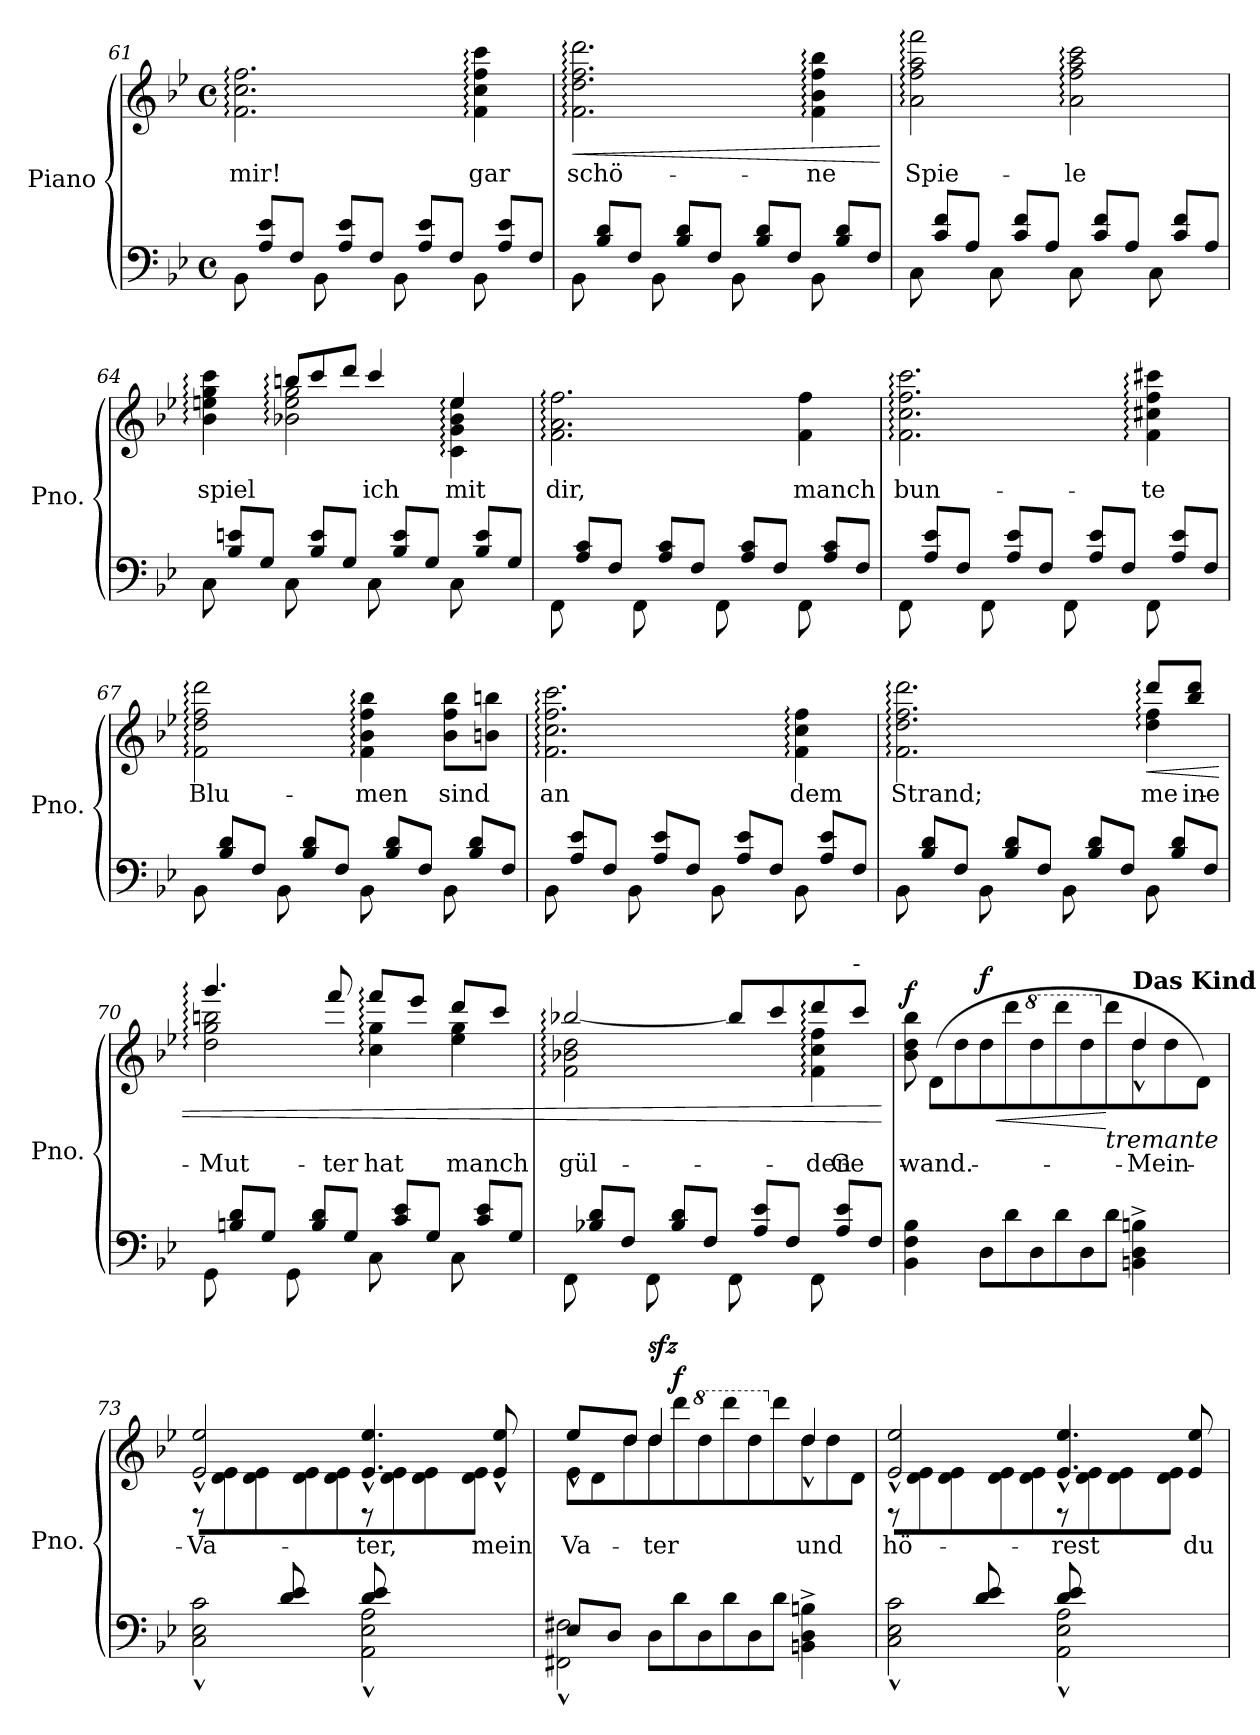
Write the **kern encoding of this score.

**kern	**kern	**text	**dynam
*part1	*part1	*part1	*part1
*staff2	*staff1	*staff1	*staff1/2
*I"Piano	*	*	*
*I'Pno.	*	*	*
*clefF4	*clefG2	*	*
*k[b-e-]	*k[b-e-]	*	*
*M4/4	*M4/4	*	*
*met(c)	*met(c)	*	*
*MM125	*MM125	*	*
*Xtuplet	*	*	*
=61	=61	=61	=61
*^	*	*	*
!	!	!	!LO:LY:a	!
12ryy	8BB-\	2.f\: 2.cc\: 2.ff\:	mir!	.
*	*	*MM140	*	*
12A/ 12e-/L	.	.	.	.
.	8ryy	.	.	.
12F/J	.	.	.	.
12ryy	8BB-\	.	.	.
12A/ 12e-/L	.	.	.	.
.	8ryy	.	.	.
12F/J	.	.	.	.
12ryy	8BB-\	.	.	.
12A/ 12e-/L	.	.	.	.
.	8ryy	.	.	.
12F/J	.	.	.	.
!	!	!	!LO:LY:a	!
12ryy	8BB-\	4f\: 4cc\: 4ff\: 4ccc\:	gar	.
12A/ 12e-/L	.	.	.	.
.	8ryy	.	.	.
12F/J	.	.	.	.
=62	=62	=62	=62	=62
!	!	!	!LO:LY:a	!LO:HP:b
12ryy	8BB-\	2.f\: 2.dd\: 2.ff\: 2.ddd\:	schö-	<
12B-/ 12d/L	.	.	.	.
.	8ryy	.	.	.
12F/J	.	.	.	.
12ryy	8BB-\	.	.	.
12B-/ 12d/L	.	.	.	.
.	8ryy	.	.	.
12F/J	.	.	.	.
12ryy	8BB-\	.	.	.
12B-/ 12d/L	.	.	.	.
.	8ryy	.	.	.
12F/J	.	.	.	.
!	!	!	!LO:LY:a	!
12ryy	8BB-\	4f\: 4b-\: 4ff\: 4bb-\:	-ne	.
12B-/ 12d/L	.	.	.	.
.	8ryy	.	.	.
12F/J	.	.	.	.
*v	*v	*	*	*
.	.	.	[
=63	=63	=63	=63
*^	*	*	*
!	!	!	!LO:LY:a	!
12ryy	8C\	2a\: 2ff\: 2aa\: 2fff\:	Spie-	.
12c/ 12f/L	.	.	.	.
.	8ryy	.	.	.
12A/J	.	.	.	.
12ryy	8C\	.	.	.
12c/ 12f/L	.	.	.	.
.	8ryy	.	.	.
12A/J	.	.	.	.
!	!	!	!LO:LY:a	!
12ryy	8C\	2a\: 2ff\: 2aa\: 2ccc\:	-le	.
12c/ 12f/L	.	.	.	.
.	8ryy	.	.	.
12A/J	.	.	.	.
12ryy	8C\	.	.	.
12c/ 12f/L	.	.	.	.
.	8ryy	.	.	.
12A/J	.	.	.	.
!!LO:PB:g=z
=64	=64	=64	=64	=64
*	*	*MM120	*	*
!	!	!	!LO:LY:a	!
*	*	*^	*	*
12ryy	8C\	4b-\: 4een\: 4gg\: 4ccc\:	4ryy	spiel	.
12B-/ 12en/L	.	.	.	.	.
.	8ryy	.	.	.	.
12G/J	.	.	.	.	.
*	*	*	*Xtuplet	*	*
12ryy	8C\	2b-X\: 2ee\: 2gg\:	12bbn:/L	.	.
12B-/ 12e/L	.	.	12ccc/	.	.
.	8ryy	.	.	.	.
12G/J	.	.	12ddd/J	.	.
!	!	!	!	!LO:LY:a	!
12ryy	8C\	.	4ccc/	ich	.
12B-/ 12e/L	.	.	.	.	.
.	8ryy	.	.	.	.
12G/J	.	.	.	.	.
*	*	*MM140	*	*	*
!	!	!	!	!LO:LY:a	!
12ryy	8C\	4c\: 4g\: 4b-\: 4ee\:	4ee:/	mit	.
12B-/ 12e/L	.	.	.	.	.
.	8ryy	.	.	.	.
12G/J	.	.	.	.	.
*	*	*v	*v	*	*
=65	=65	=65	=65	=65
!	!	!	!LO:LY:a	!
12ryy	8FF\	2.f\: 2.a\: 2.ff\:	dir,	.
12A/ 12c/L	.	.	.	.
.	8ryy	.	.	.
12F/J	.	.	.	.
12ryy	8FF\	.	.	.
12A/ 12c/L	.	.	.	.
.	8ryy	.	.	.
12F/J	.	.	.	.
12ryy	8FF\	.	.	.
12A/ 12c/L	.	.	.	.
.	8ryy	.	.	.
12F/J	.	.	.	.
!	!	!	!LO:LY:a	!
12ryy	8FF\	4f\ 4ff\	manch	.
12A/ 12c/L	.	.	.	.
.	8ryy	.	.	.
12F/J	.	.	.	.
=66	=66	=66	=66	=66
!	!	!	!LO:LY:a	!
12ryy	8FF\	2.f\: 2.cc\: 2.ff\: 2.ccc\:	bun-	.
12A/ 12e-/L	.	.	.	.
.	8ryy	.	.	.
12F/J	.	.	.	.
12ryy	8FF\	.	.	.
12A/ 12e-/L	.	.	.	.
.	8ryy	.	.	.
12F/J	.	.	.	.
12ryy	8FF\	.	.	.
12A/ 12e-/L	.	.	.	.
.	8ryy	.	.	.
12F/J	.	.	.	.
!	!	!	!LO:LY:a	!
12ryy	8FF\	4f\: 4cc#X\: 4ff\: 4ccc#X\:	-te	.
12A/ 12e-/L	.	.	.	.
.	8ryy	.	.	.
12F/J	.	.	.	.
=67	=67	=67	=67	=67
!	!	!	!LO:LY:a	!
12ryy	8BB-\	2f\: 2dd\: 2ff\: 2ddd\:	Blu-	.
12B-/ 12d/L	.	.	.	.
.	8ryy	.	.	.
12F/J	.	.	.	.
12ryy	8BB-\	.	.	.
12B-/ 12d/L	.	.	.	.
.	8ryy	.	.	.
12F/J	.	.	.	.
!	!	!	!LO:LY:a	!
12ryy	8BB-\	4f\: 4b-\: 4ff\: 4bb-\:	-men	.
12B-/ 12d/L	.	.	.	.
.	8ryy	.	.	.
12F/J	.	.	.	.
!	!	!	!LO:LY:a	!
12ryy	8BB-\	8b-\ 8ff\ 8bb-\L	sind	.
12B-/ 12d/L	.	.	.	.
*	*	*MM110	*	*
.	8ryy	8bn\ 8bbn\J	.	.
12F/J	.	.	.	.
!!LO:LB:g=z
=68	=68	=68	=68	=68
!	!	!	!LO:LY:a	!
12ryy	8BB-\	2.f\: 2.cc\: 2.ff\: 2.ccc\:	an	.
*	*	*MM140	*	*
12A/ 12e-/L	.	.	.	.
.	8ryy	.	.	.
12F/J	.	.	.	.
12ryy	8BB-\	.	.	.
12A/ 12e-/L	.	.	.	.
.	8ryy	.	.	.
12F/J	.	.	.	.
12ryy	8BB-\	.	.	.
12A/ 12e-/L	.	.	.	.
.	8ryy	.	.	.
12F/J	.	.	.	.
!	!	!	!LO:LY:a	!
12ryy	8BB-\	4f\: 4cc\: 4ff\:	dem	.
12A/ 12e-/L	.	.	.	.
.	8ryy	.	.	.
12F/J	.	.	.	.
=69	=69	=69	=69	=69
!	!	!	!LO:LY:a	!
*	*	*^	*	*
12ryy	8BB-\	2.f\: 2.dd\: 2.ff\: 2.ddd\:	2.ryy	Strand;	.
12B-/ 12d/L	.	.	.	.	.
.	8ryy	.	.	.	.
12F/J	.	.	.	.	.
12ryy	8BB-\	.	.	.	.
12B-/ 12d/L	.	.	.	.	.
.	8ryy	.	.	.	.
12F/J	.	.	.	.	.
12ryy	8BB-\	.	.	.	.
12B-/ 12d/L	.	.	.	.	.
.	8ryy	.	.	.	.
12F/J	.	.	.	.	.
!	!	!	!	!LO:LY:a	!LO:HP:b
12ryy	8BB-\	4dd\: 4ff\:	8ddd:/L	me-	<
12B-/ 12d/L	.	.	.	.	.
*	*	*MM110	*	*	*
!	!	!	!	!LO:LY:a	!
.	8ryy	.	8bb-/ 8ddd/J	-ine	.
12F/J	.	.	.	.	.
=70	=70	=70	=70	=70	=70
!	!	!	!	!LO:LY:a	!
12ryy	8GG\	2dd\: 2gg\: 2bbn\:	4.ggg:/	Mut-	.
12Bn/ 12d/L	.	.	.	.	.
.	8ryy	.	.	.	.
12G/J	.	.	.	.	.
*	*	*MM140	*	*	*
12ryy	8GG\	.	.	.	.
12B/ 12d/L	.	.	.	.	.
!	!	!	!	!LO:LY:a	!
.	8ryy	.	8fff/	-ter	.
12G/J	.	.	.	.	.
!	!	!	!	!LO:LY:a	!
12ryy	8C\	4cc\: 4gg\:	8fff:/L	hat	.
12c/ 12e-/L	.	.	.	.	.
.	8ryy	.	8eee-/J	.	.
12G/J	.	.	.	.	.
!	!	!	!	!LO:LY:a	!
12ryy	8C\	4ee-\ 4gg\	8ddd/L	manch	.
12c/ 12e-/L	.	.	.	.	.
.	8ryy	.	8ccc/J	.	.
12G/J	.	.	.	.	.
=71	=71	=71	=71	=71	=71
!	!	!	!	!LO:LY:a	!
12ryy	8FF\	2f\: 2b-X\: 2dd\:	[2bb-X:/	gül-	.
12B-X/ 12d/L	.	.	.	.	.
.	8ryy	.	.	.	.
12F/J	.	.	.	.	.
12ryy	8FF\	.	.	.	.
12B-/ 12d/L	.	.	.	.	.
.	8ryy	.	.	.	.
12F/J	.	.	.	.	.
12ryy	8FF\	4ryy	8bb-/L]	.	.
12A/ 12e-/L	.	.	.	.	.
.	8ryy	.	8ccc/	.	.
12F/J	.	.	.	.	.
!	!	!	!	!LO:LY:a	!
12ryy	8FF\	4f\: 4cc\: 4ff\:	8ddd:/	-den	.
12A/ 12e-/L	.	.	.	.	.
*	*	*MM160	*	*	*
!	!	!	!LO:TX:a:t=-	!	!
!	!	!	!	!LO:LY:a	!
.	8ryy	.	8ccc/J	Ge-	.
12F/J	.	.	.	.	.
*v	*v	*	*	*	*
*	*v	*v	*	*
.	.	.	[
!!LO:LB:g=z
=72	=72	=72	=72
!	!LO:TX:a:i:t=precipitato	!	!
!	!	!LO:LY:a	!LO:DY:b
*	*^	*	*
4BB-\ 4F\ 4B-\	12b-\ 12dd\ 12bb-\	2.ryy	wand.	f
.	(>12d\L	.	.	.
.	12dd\	.	.	.
!	!	!	!	!LO:HP:b
!	!	!	!	!LO:DY:n=1:b=2
12D\L	12dd\	.	.	< f
12d\	12ddd\	.	.	.
*	*8va	*	*	*
12D\	12ddd\	.	.	.
12d\	12dddd\	.	.	.
12D\	12ddd\	.	.	.
*	*X8va	*	*	*
!	!LO:TX:b:i:t=tremante	!	!	!
12d\J	12ddd\	.	.	[
!	!LO:TX:a:B:t=Das Kind	!	!	!
!	!	!	!LO:LY:a	!
4BBn\^ 4D\^ 4Bn\^	12dd\	4dd^^/	Mein	.
.	12dd\	.	.	.
.	12d\J)	.	.	.
=73	=73	=73	=73	=73
*	*MM165	*	*	*
*^	*	*	*	*
!	!	!	!	!LO:LY:a	!
4ryy	2C\^^ 2E-\^^ 2c\^^	12rD	2e-/^^ 2ee-/^^	Va-	.
.	.	12d\ 12e-\L	.	.	.
.	.	12d\ 12e-\J	.	.	.
12d/ 12e-/L	.	12ryy	.	.	.
12%5ryy	.	12d\ 12e-\	.	.	.
.	.	12d\ 12e-\J	.	.	.
*	*	*MM170	*	*	*
!	!	!	!	!LO:LY:a	!
.	2AA\^^ 2E-\^^ 2A\^^	12rD	4.e-/^^ 4.ee-/^^	-ter,	.
.	.	12d\ 12e-\L	.	.	.
.	.	12d\ 12e-\J	.	.	.
12d/ 12e-/L	.	12ryy	.	.	.
6ryy	.	12d\ 12e-\J	.	.	.
!	!	!	!	!LO:LY:a	!
.	.	.	8e-/^^ 8ee-/^^	mein	.
.	.	12ryy	.	.	.
=74	=74	=74	=74	=74	=74
!	!	!	!	!LO:LY:a	!
8E-/L	2FF#X\^^ 2F#X\^^	12e-\L	(<12ee-^^/L	Va-	.
.	.	12d\	12ryy	.	.
8D/J)	.	.	.	.	.
.	.	12dd\	12dd/J	.	.
!	!	!	!	!LO:LY:a	!LO:DY:b=2
12D\L	.	12dd\	4dd/	-ter	sfz
!	!	!	!	!	!LO:DY:b
12d\	.	12ddd\	.	.	f
*	*	*8va	*	*	*
12D\	.	12ddd\	.	.	.
12d\	2ryy	12dddd\	4ryy	.	.
12D\	.	12ddd\	.	.	.
*	*	*X8va	*	*	*
12d\J	.	12ddd\	.	.	.
!	!	!	!	!LO:LY:a	!
4BBn\^ 4D\^ 4Bn\^	.	12dd\	4dd^^/	und	.
.	.	12dd\	.	.	.
.	.	(12d\J	.	.	.
!!LO:LB:g=z	!!
=75	=75	=75	=75	=75	=75
!	!	!	!	!LO:LY:a	!
4ryy	2C\^^ 2E-\^^ 2c\^^	12rD	2e-/^^ 2ee-/^^	hö-	.
.	.	12d\ 12e-\L	.	.	.
.	.	12d\ 12e-\J	.	.	.
12d/ 12e-/L	.	12ryy	.	.	.
12%5ryy	.	12d\ 12e-\	.	.	.
.	.	12d\ 12e-\J	.	.	.
!	!	!	!	!LO:LY:a	!
.	2AA\^^ 2E-\^^ 2A\^^	12rD	4.e-/^^ 4.ee-/^^	-rest	.
.	.	12d\ 12e-\L	.	.	.
.	.	12d\ 12e-\J	.	.	.
12d/ 12e-/L	.	12ryy	.	.	.
6ryy	.	12d\ 12e-\J	.	.	.
!	!	!	!	!LO:LY:a	!
.	.	.	8e-/ 8ee-/	du	.
.	.	12ryy	.	.	.
*v	*v	*	*	*	*
*	*v	*v	*	*
=	=	=	=
*-	*-	*-	*-
